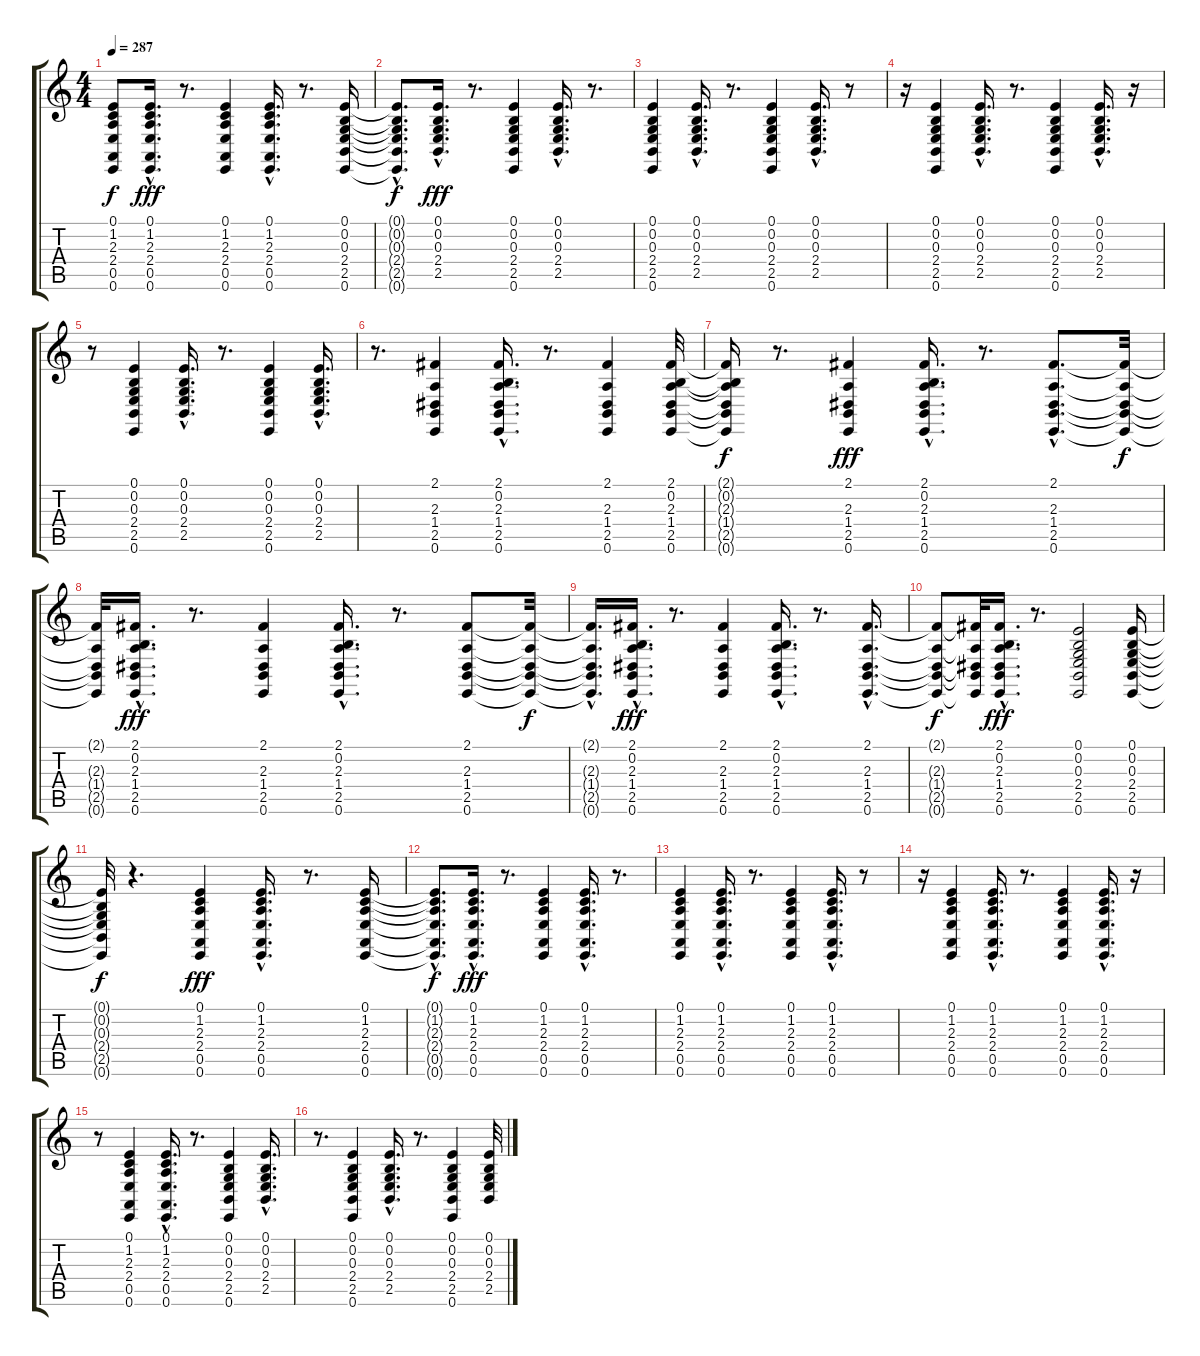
\track "" {instrument accordion}
\staff {score tabs}
\tuning (E4 B3 G3 D3 A2 E2) {hide}
\ts (4 4)
\tempo 287
\clef g2
\ks c
(0.1{t} 1.2{t} 2.3{t} 2.4{t} 0.5{t} 0.6{t}).8{dy f} (0.1{hac} 1.2{hac} 2.3{hac} 2.4{hac} 0.5{hac} 0.6{hac}).16{d dy fff} r.8{d} (0.1 1.2 2.3 2.4 0.5 0.6).4 (0.1{hac} 1.2{hac} 2.3{hac} 2.4{hac} 0.5{hac} 0.6{hac}).16{d} r.8{d} (0.1 0.2 0.3 2.4 2.5 0.6).16 |
(0.1{hac t} 0.2{hac t} 0.3{hac t} 2.4{hac t} 2.5{hac t} 0.6{hac t}).8{d dy f} (0.1{hac} 0.2{hac} 0.3{hac} 2.4{hac} 2.5{hac}).16{d dy fff} r.8{d} (0.1 0.2 0.3 2.4 2.5 0.6).4 (0.1{hac} 0.2{hac} 0.3{hac} 2.4{hac} 2.5{hac}).16{d} r.8{d} |
(0.1 0.2 0.3 2.4 2.5 0.6).4 (0.1{hac} 0.2{hac} 0.3{hac} 2.4{hac} 2.5{hac}).16{d} r.8{d} (0.1 0.2 0.3 2.4 2.5 0.6).4 (0.1{hac} 0.2{hac} 0.3{hac} 2.4{hac} 2.5{hac}).16{d} r.8 |
r.16 (0.1 0.2 0.3 2.4 2.5 0.6).4 (0.1{hac} 0.2{hac} 0.3{hac} 2.4{hac} 2.5{hac}).16{d} r.8{d} (0.1 0.2 0.3 2.4 2.5 0.6).4 (0.1{hac} 0.2{hac} 0.3{hac} 2.4{hac} 2.5{hac}).16{d} r.16 |
r.8 (0.1 0.2 0.3 2.4 2.5 0.6).4 (0.1{hac} 0.2{hac} 0.3{hac} 2.4{hac} 2.5{hac}).16{d} r.8{d} (0.1 0.2 0.3 2.4 2.5 0.6).4 (0.1{hac} 0.2{hac} 0.3{hac} 2.4{hac} 2.5{hac}).16{d} |
r.8{d} (2.1 2.3 1.4 2.5 0.6).4 (2.1{hac} 0.2{hac} 2.3{hac} 1.4{hac} 2.5{hac} 0.6{hac}).16{d} r.8{d} (2.1 2.3 1.4 2.5 0.6).4 (2.1 0.2 2.3 1.4 2.5 0.6).32 |
(2.1{t} 0.2{t} 2.3{t} 1.4{t} 2.5{t} 0.6{t}).16{dy f} r.8{d} (2.1 2.3 1.4 2.5 0.6).4{dy fff} (2.1{hac} 0.2{hac} 2.3{hac} 1.4{hac} 2.5{hac} 0.6{hac}).16{d} r.8{d} (2.1{hac} 2.3{hac} 1.4{hac} 2.5{hac} 0.6{hac}).8{d} (2.1{t} 2.3{t} 1.4{t} 2.5{t} 0.6{t}).32{dy f} |
(2.1{t} 2.3{t} 1.4{t} 2.5{t} 0.6{t}).32 (2.1{hac} 0.2{hac} 2.3{hac} 1.4{hac} 2.5{hac} 0.6{hac}).16{d dy fff} r.8{d} (2.1 2.3 1.4 2.5 0.6).4 (2.1{hac} 0.2{hac} 2.3{hac} 1.4{hac} 2.5{hac} 0.6{hac}).16{d} r.8{d} (2.1 2.3 1.4 2.5 0.6).8 (2.1{t} 2.3{t} 1.4{t} 2.5{t} 0.6{t}).32{dy f} |
(2.1{hac t} 2.3{hac t} 1.4{hac t} 2.5{hac t} 0.6{hac t}).16{d} (2.1{hac} 0.2{hac} 2.3{hac} 1.4{hac} 2.5{hac} 0.6{hac}).16{d dy fff} r.8{d} (2.1 2.3 1.4 2.5 0.6).4 (2.1{hac} 0.2{hac} 2.3{hac} 1.4{hac} 2.5{hac} 0.6{hac}).16{d} r.8{d} (2.1{hac} 2.3{hac} 1.4{hac} 2.5{hac} 0.6{hac}).16{d} |
(2.1{t} 2.3{t} 1.4{t} 2.5{t} 0.6{t}).8{dy f} (2.1{t} 2.3{t} 1.4{t} 2.5{t} 0.6{t}).32 (2.1{hac} 0.2{hac} 2.3{hac} 1.4{hac} 2.5{hac} 0.6{hac}).16{d dy fff} r.8{d} (0.1 0.2 0.3 2.4 2.5 0.6).2 (0.1 0.2 0.3 2.4 2.5 0.6).16 |
(0.1{t} 0.2{t} 0.3{t} 2.4{t} 2.5{t} 0.6{t}).32{dy f} r.4{d} (0.1 1.2 2.3 2.4 0.5 0.6).4{dy fff} (0.1{hac} 1.2{hac} 2.3{hac} 2.4{hac} 0.5{hac} 0.6{hac}).16{d} r.8{d} (0.1 1.2 2.3 2.4 0.5 0.6).16 |
(0.1{hac t} 1.2{hac t} 2.3{hac t} 2.4{hac t} 0.5{hac t} 0.6{hac t}).8{d dy f} (0.1{hac} 1.2{hac} 2.3{hac} 2.4{hac} 0.5{hac} 0.6{hac}).16{d dy fff} r.8{d} (0.1 1.2 2.3 2.4 0.5 0.6).4 (0.1{hac} 1.2{hac} 2.3{hac} 2.4{hac} 0.5{hac} 0.6{hac}).16{d} r.8{d} |
(0.1 1.2 2.3 2.4 0.5 0.6).4 (0.1{hac} 1.2{hac} 2.3{hac} 2.4{hac} 0.5{hac} 0.6{hac}).16{d} r.8{d} (0.1 1.2 2.3 2.4 0.5 0.6).4 (0.1{hac} 1.2{hac} 2.3{hac} 2.4{hac} 0.5{hac} 0.6{hac}).16{d} r.8 |
r.16 (0.1 1.2 2.3 2.4 0.5 0.6).4 (0.1{hac} 1.2{hac} 2.3{hac} 2.4{hac} 0.5{hac} 0.6{hac}).16{d} r.8{d} (0.1 1.2 2.3 2.4 0.5 0.6).4 (0.1{hac} 1.2{hac} 2.3{hac} 2.4{hac} 0.5{hac} 0.6{hac}).16{d} r.16 |
r.8 (0.1 1.2 2.3 2.4 0.5 0.6).4 (0.1{hac} 1.2{hac} 2.3{hac} 2.4{hac} 0.5{hac} 0.6{hac}).16{d} r.8{d} (0.1 0.2 0.3 2.4 2.5 0.6).4 (0.1{hac} 0.2{hac} 0.3{hac} 2.4{hac} 2.5{hac}).16{d} |
r.8{d} (0.1 0.2 0.3 2.4 2.5 0.6).4 (0.1{hac} 0.2{hac} 0.3{hac} 2.4{hac} 2.5{hac}).16{d} r.8{d} (0.1 0.2 0.3 2.4 2.5 0.6).4 (0.1 0.2 0.3 2.4 2.5).32
